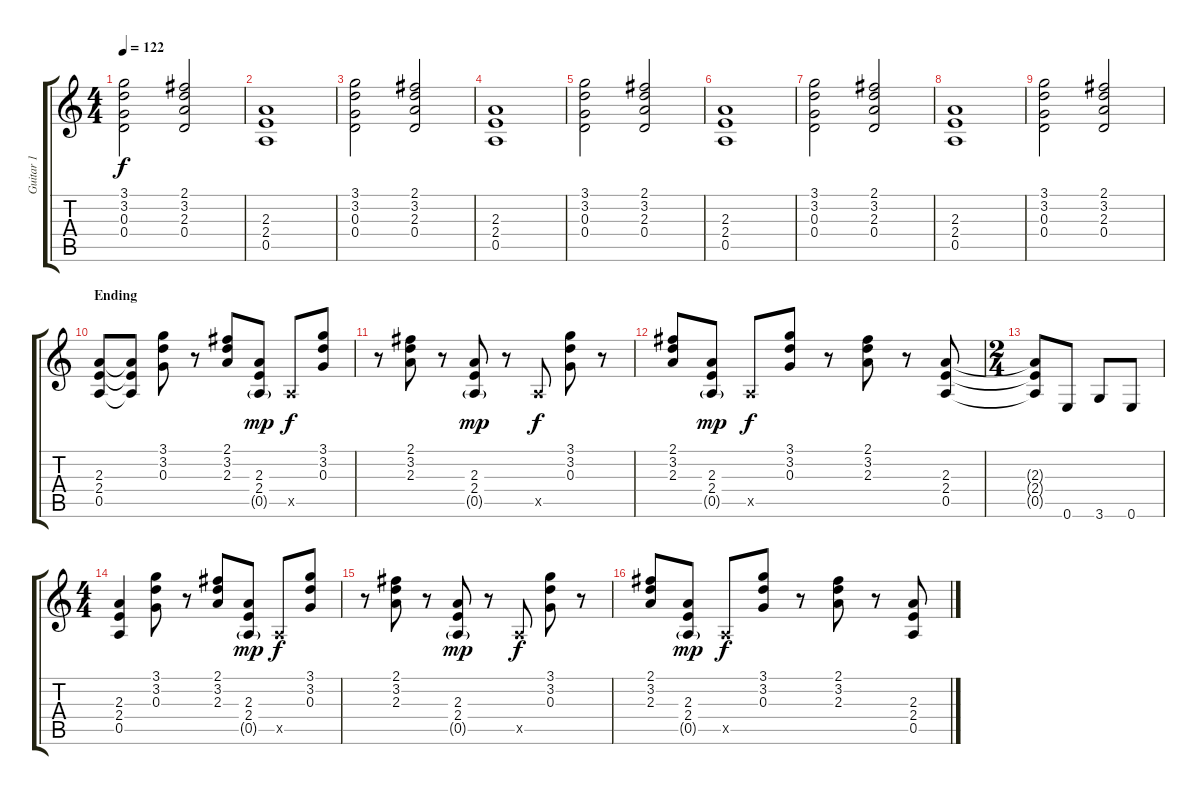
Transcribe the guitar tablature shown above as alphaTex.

\track ("Guitar 1" "Guitar 1") {instrument overdrivenguitar}
\staff {score tabs}
\tuning (E4 B3 G3 D3 A2 E2) {hide}
\ts (4 4)
\tempo 122
\clef g2
\ks aminor
(3.1 3.2 0.3 0.4).2{dy f} (2.1 3.2 2.3 0.4).2 |
(2.3 2.4 0.5).1 |
(3.1 3.2 0.3 0.4).2 (2.1 3.2 2.3 0.4).2 |
(2.3 2.4 0.5).1 |
(3.1 3.2 0.3 0.4).2 (2.1 3.2 2.3 0.4).2 |
(2.3 2.4 0.5).1 |
(3.1 3.2 0.3 0.4).2 (2.1 3.2 2.3 0.4).2 |
(2.3 2.4 0.5).1 |
(3.1 3.2 0.3 0.4).2 (2.1 3.2 2.3 0.4).2 |
\section ("" "Ending")
(2.3 2.4 0.5).8 (2.3{t} 2.4{t} 0.5{t}).8 (3.1 3.2 0.3).8 r.8 (2.1 3.2 2.3).8 (2.3 2.4 0.5{g}).8{dy mp} 0.5{x}.8{dy f} (3.1 3.2 0.3).8 |
r.8 (2.1 3.2 2.3).8 r.8 (2.3 2.4 0.5{g}).8{dy mp} r.8 0.5{x}.8{dy f} (3.1 3.2 0.3).8 r.8 |
(2.1 3.2 2.3).8 (2.3 2.4 0.5{g}).8{dy mp} 0.5{x}.8{dy f} (3.1 3.2 0.3).8 r.8 (2.1 3.2 2.3).8 r.8 (2.3 2.4 0.5).8 |
\ts (2 4)
(2.3{t} 2.4{t} 0.5{t}).8 0.6.8 3.6.8 0.6.8 |
\ts (4 4)
(2.3 2.4 0.5).4 (3.1 3.2 0.3).8 r.8 (2.1 3.2 2.3).8 (2.3 2.4 0.5{g}).8{dy mp} 0.5{x}.8{dy f} (3.1 3.2 0.3).8 |
r.8 (2.1 3.2 2.3).8 r.8 (2.3 2.4 0.5{g}).8{dy mp} r.8 0.5{x}.8{dy f} (3.1 3.2 0.3).8 r.8 |
(2.1 3.2 2.3).8 (2.3 2.4 0.5{g}).8{dy mp} 0.5{x}.8{dy f} (3.1 3.2 0.3).8 r.8 (2.1 3.2 2.3).8 r.8 (2.3 2.4 0.5).8
